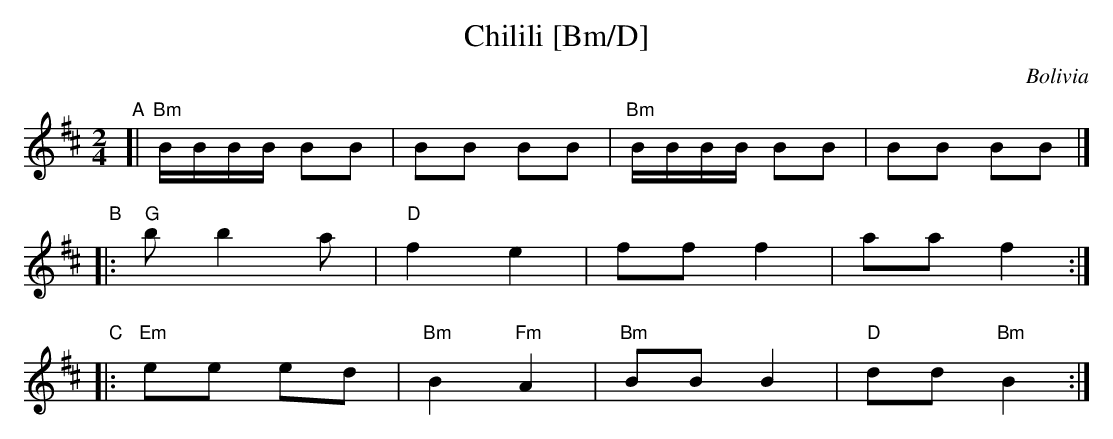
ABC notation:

X:1
T: Chilili [Bm/D]
O: Bolivia
M: 2/4
L: 1/16
K: Bm
"A"[| "Bm"BBBB B2B2 |     B2B2   B2B2 | "Bm"BBBB B2B2 |    B2B2   B2B2 |]
"B"|:  "G"b2 b4  a2 |  "D"f4     e4   |     f2f2 f4   |    a2a2     f4 :|
"C"|: "Em"e2e2 e2d2 | "Bm"B4 "Fm"A4   | "Bm"B2B2 B4   | "D"d2d2 "Bm"B4 :|
